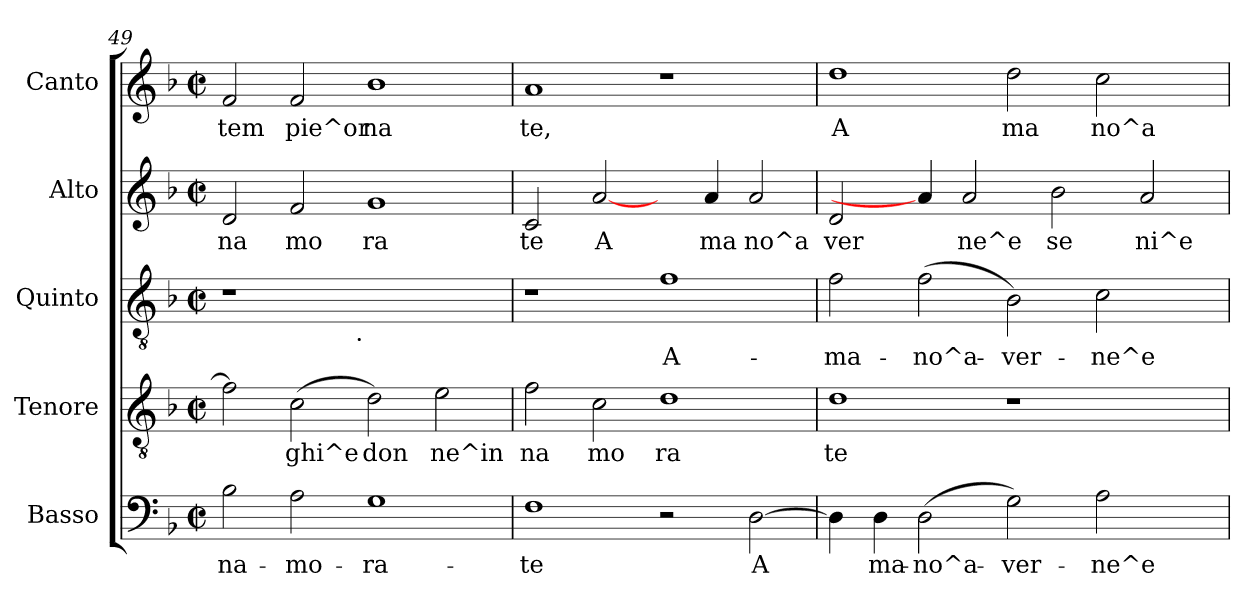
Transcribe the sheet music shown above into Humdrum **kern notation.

**kern	**text	**kern	**text	**kern	**text	**kern	**text	**kern	**text
*part5	*part5	*part4	*part4	*part3	*part3	*part2	*part2	*part1	*part1
*staff5	*staff5	*staff4	*staff4	*staff3	*staff3	*staff2	*staff2	*staff1	*staff1
*I"Basso	*	*I"Tenore	*	*I"Quinto	*	*I"Alto	*	*I"Canto	*
!!LO:LB:g=z
*clefF4	*	*clefGv2	*	*clefGv2	*	*clefG2	*	*clefG2	*
*k[b-]	*	*k[b-]	*	*k[b-]	*	*k[b-]	*	*k[b-]	*
*F:	*	*F:	*	*F:	*	*F:	*	*F:	*
*M2/2	*	*M2/2	*	*M2/2	*	*M2/2	*	*M2/2	*
*met(c|)	*	*met(c|)	*	*met(c|)	*	*met(c|)	*	*met(c|)	*
=49	=49	=49	=49	=49	=49	=49	=49	=49	=49
!	!LO:LY:b:cj	!	!LO:LY:b:cj	!	!	!	!LO:LY:b	!	!LO:LY:b:cj
*	*	*	*	*^	*	*	*	*	*
2B-\	-na-	2f\]	.	1r	2ryy	.	2d/	na	2f/	tem
!	!LO:LY:b:cj	!	!LO:LY:b:cj	!	!	!	!	!LO:LY:b	!	!LO:LY:b:cj
2A\	-mo-	(<2c\	ghi^e	.	4...ryy	.	2f/	mo	2f/	pie^or
!	!	!	!	!	!LO:TX:b:t=.	!	!	!	!	!
.	.	.	.	.	1ryy	.	.	.	.	.
!	!LO:LY:b:cj	!	!LO:LY:b:cj	!	!	!	!	!LO:LY:b	!	!LO:LY:b:cj
1G	-ra-	2d\)	don	1ryy	.	.	1g	ra	1b-	na
!	!	!	!LO:LY:b:cj	!	!	!	!	!	!	!
.	.	2e\	ne^in	.	.	.	.	.	.	.
.	.	.	.	.	32ryy	.	.	.	.	.
=50	=50	=50	=50	=50	=50	=50	=50	=50	=50	=50
!	!LO:LY:b:cj	!	!LO:LY:b:cj	!	!	!	!	!LO:LY:b	!	!LO:LY:b:cj
*	*	*	*	*v	*v	*	*	*	*	*
1F	-te	2f\	na	1r	.	2c/	te	1a	te,
!	!	!	!LO:LY:b:cj	!	!	!	!LO:LY:b	!	!
.	.	2c\	mo	.	.	[2a/	A	.	.
!	!	!	!LO:LY:b:cj	!	!LO:LY:b:cj	!	!	!	!
2r	.	1d	ra	1f	A-	4ryy	.	1r	.
!	!	!	!	!	!	!	!LO:LY:b	!	!
.	.	.	.	.	.	4a/	ma	.	.
!	!LO:LY:b:cj	!	!	!	!	!	!LO:LY:b	!	!
[>2D\	A-	.	.	.	.	2a/	no^a	.	.
=51	=51	=51	=51	=51	=51	=51	=51	=51	=51
!	!LO:LY:b:cj	!	!LO:LY:b:cj	!	!LO:LY:b:cj	!	!LO:LY:b	!	!LO:LY:b:cj
4D\]	--	1d	te	2f\	-ma-	2d/	ver	1dd	A
!	!LO:LY:b:cj	!	!	!	!	!	!	!	!
4D\	-ma-	.	.	.	.	.	.	.	.
!	!LO:LY:b:cj	!	!	!	!LO:LY:b:cj	!	!	!	!
(<2D\	-no^a-	.	.	(<2f\	-no^a-	4a/]	.	.	.
!	!	!	!	!	!	!	!LO:LY:b	!	!
.	.	.	.	.	.	2a/	ne^e	.	.
!	!LO:LY:b:cj	!	!	!	!LO:LY:b:cj	!	!	!	!LO:LY:b:cj
2G\)	-ver-	1r	.	2B-\)	-ver-	.	.	2dd\	ma
!	!	!	!	!	!	!	!LO:LY:b	!	!
.	.	.	.	.	.	2b-\	se	.	.
!	!LO:LY:b:cj	!	!	!	!LO:LY:b:cj	!	!	!	!LO:LY:b:cj
2A\	-ne^e	.	.	2c\	-ne^e	.	.	2cc\	no^a
!	!	!	!	!	!	!	!LO:LY:b	!	!
.	.	.	.	.	.	2a/	ni^e	.	.
4ryy	.	4ryy	.	4ryy	.	.	.	4ryy	.
=	=	=	=	=	=	=	=	=	=
*-	*-	*-	*-	*-	*-	*-	*-	*-	*-
